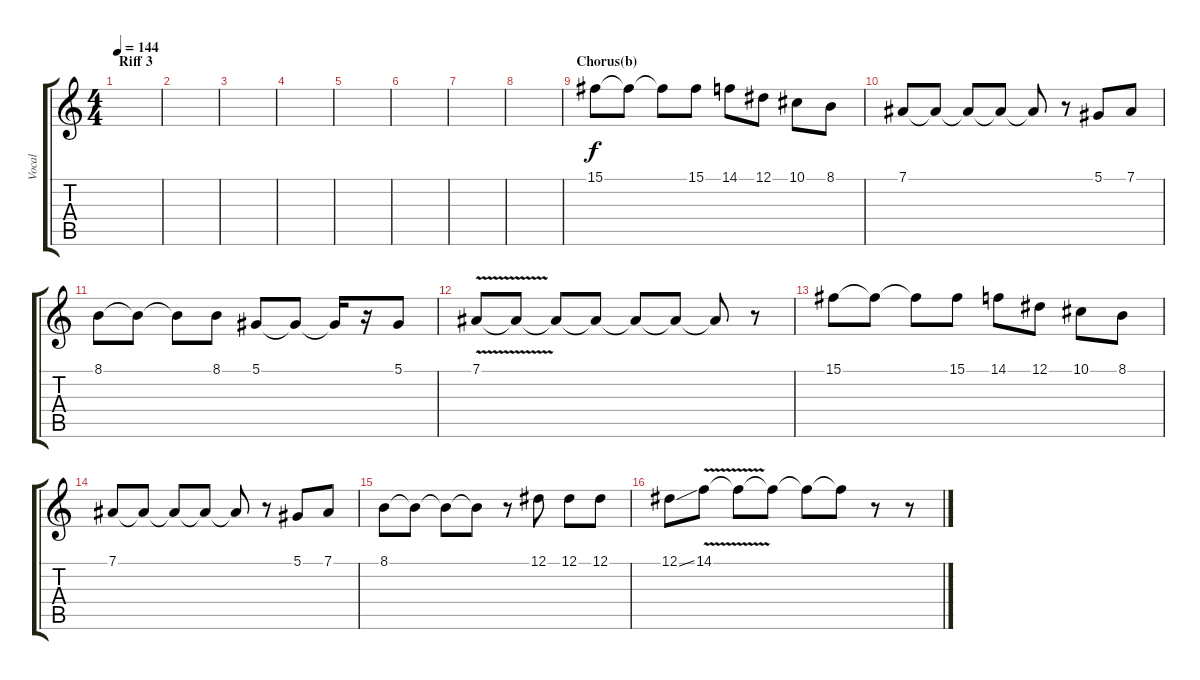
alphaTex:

\track ("Vocal" "Vocal") {instrument tenorsax}
\staff {score tabs}
\tuning (Eb4 Bb3 Gb3 Db3 Ab2 Eb2) {hide}
\ts (4 4)
\section ("" "Riff 3")
\tempo 144
\clef g2
\ks c
|
|
|
|
|
|
|
|
\section ("" "Chorus(b)")
15.1.8 15.1{t}.8 15.1{t}.8 15.1.8 14.1.8 12.1.8 10.1.8 8.1.8 |
7.1.8 7.1{t}.8 7.1{t}.8 7.1{t}.8 7.1{t}.8 r.8 5.1.8 7.1.8 |
8.1.8 8.1{t}.8 8.1{t}.8 8.1.8 5.1.8 5.1{t}.8 5.1{t}.16 r.16 5.1.8 |
7.1{v}.8 7.1{t}.8 7.1{t}.8 7.1{t}.8 7.1{t}.8 7.1{t}.8 7.1{t}.8 r.8 |
15.1.8 15.1{t}.8 15.1{t}.8 15.1.8 14.1.8 12.1.8 10.1.8 8.1.8 |
7.1.8 7.1{t}.8 7.1{t}.8 7.1{t}.8 7.1{t}.8 r.8 5.1.8 7.1.8 |
8.1.8 8.1{t}.8 8.1{t}.8 8.1{t}.8 r.8 12.1.8 12.1.8 12.1.8 |
12.1{ss}.8 14.1{v}.8 14.1{t}.8 14.1{t}.8 14.1{t}.8 14.1{t}.8 r.8 r.8
